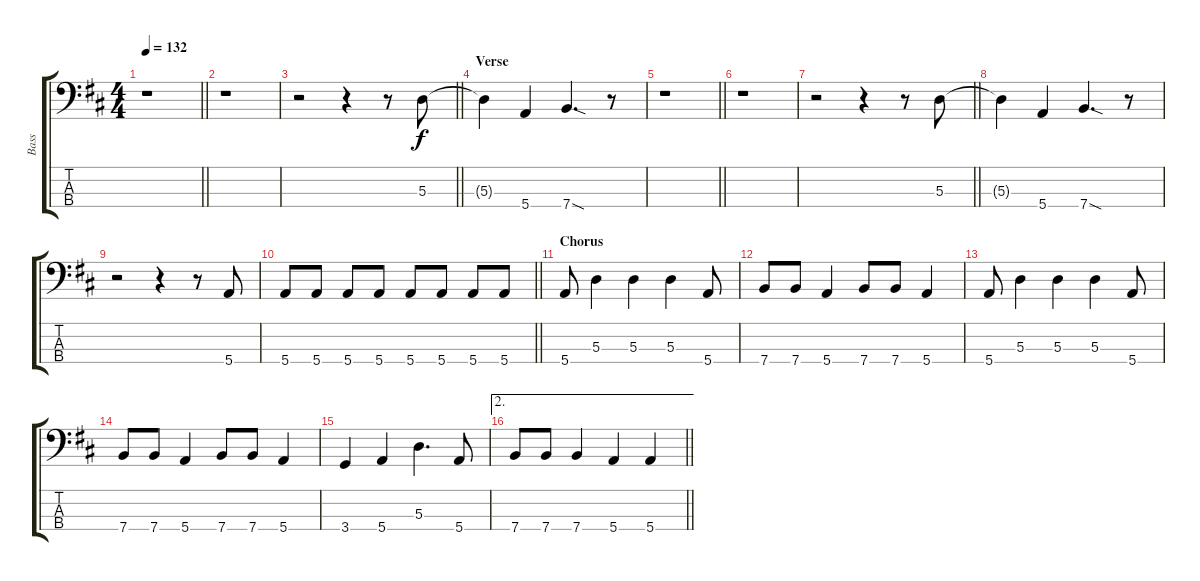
\track ("Bass" "Bass") {instrument electricbasspick}
\staff {score tabs}
\tuning (G2 D2 A1 E1) {hide}
\ts (4 4)
\tempo 132
\clef f4
\barLineRight lightlight
\ks d
r.1{dy f} |
r.1 |
\barLineRight lightlight
r.2 r.4 r.8 5.3.8 |
\section ("" "Verse")
5.3{t}.4 5.4.4 7.4{sod}.4{d} r.8 |
\barLineRight lightlight
r.1 |
r.1 |
\barLineRight lightlight
r.2 r.4 r.8 5.3.8 |
5.3{t}.4 5.4.4 7.4{sod}.4{d} r.8 |
r.2 r.4 r.8 5.4.8 |
\barLineRight lightlight
5.4.8 5.4.8 5.4.8 5.4.8 5.4.8 5.4.8 5.4.8 5.4.8 |
\section ("" "Chorus")
5.4.8 5.3.4 5.3.4 5.3.4 5.4.8 |
7.4.8 7.4.8 5.4.4 7.4.8 7.4.8 5.4.4 |
5.4.8 5.3.4 5.3.4 5.3.4 5.4.8 |
7.4.8 7.4.8 5.4.4 7.4.8 7.4.8 5.4.4 |
3.4.4 5.4.4 5.3.4{d} 5.4.8 |
\ae 2
\barLineRight lightlight
7.4.8 7.4.8 7.4.4 5.4.4 5.4.4
